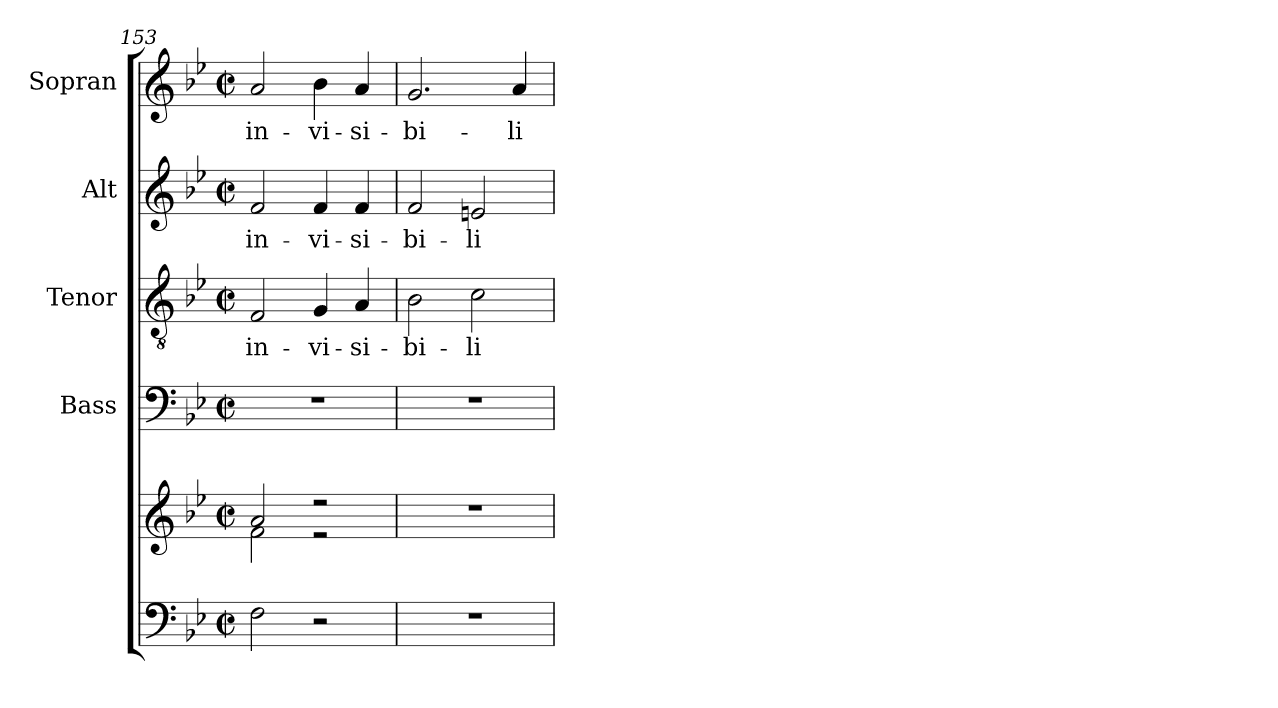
**kern	**kern	**kern	**kern	**text	**kern	**text	**kern	**text
*part5	*part5	*part4	*part3	*part3	*part2	*part2	*part1	*part1
*staff6	*staff5	*staff4	*staff3	*staff3	*staff2	*staff2	*staff1	*staff1
*	*	*I"Bass	*I"Tenor	*	*I"Alt	*	*I"Sopran	*
*	*	*I'B.	*I'T.	*	*I'A.	*	*I'S.	*
*clefF4	*clefG2	*clefF4	*clefGv2	*	*clefG2	*	*clefG2	*
*k[b-e-]	*k[b-e-]	*k[b-e-]	*k[b-e-]	*	*k[b-e-]	*	*k[b-e-]	*
*B-:	*B-:	*B-:	*B-:	*	*B-:	*	*B-:	*
*M2/2	*M2/2	*M2/2	*M2/2	*	*M2/2	*	*M2/2	*
*met(c|)	*met(c|)	*met(c|)	*met(c|)	*	*met(c|)	*	*met(c|)	*
=153	=153	=153	=153	=153	=153	=153	=153	=153
*	*^	*	*	*	*	*	*	*
!	!	!	!	!	!LO:LY:b	!	!LO:LY:b	!	!LO:LY:b
2F\	2a/	2f\	1r	2F/	in-	2f/	in-	2a/	in-
!	!	!	!	!	!LO:LY:b	!	!LO:LY:b	!	!LO:LY:b
2r	2r	2r	.	4G/	-vi-	4f/	-vi-	4b-\	-vi-
!	!	!	!	!	!LO:LY:b	!	!LO:LY:b	!	!LO:LY:b
.	.	.	.	4A/	-si-	4f/	-si-	4a/	-si-
*	*v	*v	*	*	*	*	*	*	*
=154	=154	=154	=154	=154	=154	=154	=154	=154
!	!	!	!	!LO:LY:b	!	!LO:LY:b	!	!LO:LY:b
1r	1r	1r	2B-\	-bi-	2f/	-bi-	2.g/	-bi-
!	!	!	!	!LO:LY:b	!	!LO:LY:b	!	!
.	.	.	2c\	-li-	2en/	-li-	.	.
!	!	!	!	!	!	!	!	!LO:LY:b
.	.	.	.	.	.	.	4a/	-li-
=	=	=	=	=	=	=	=	=
*-	*-	*-	*-	*-	*-	*-	*-	*-
